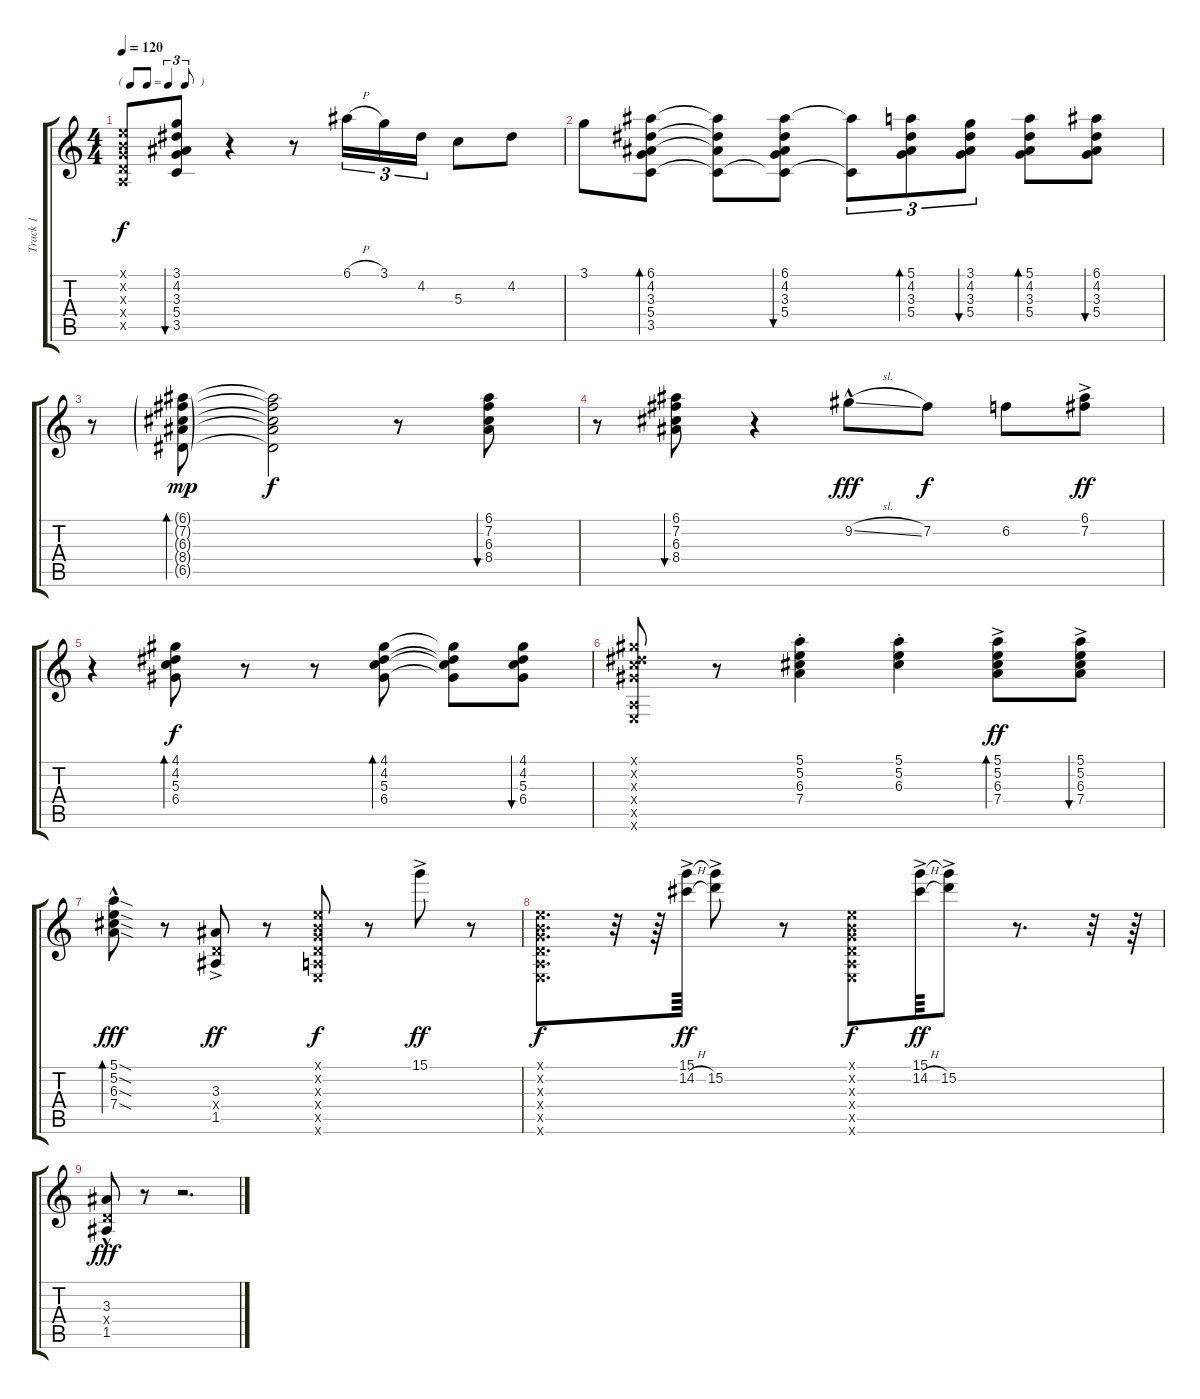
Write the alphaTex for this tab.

\track ("Track 1" "Track 1") {instrument electricguitarjazz}
\staff {score tabs}
\tuning (E4 B3 G3 D3 A2 E2) {hide}
\ts (4 4)
\tf triplet8th
\tempo 120
\clef g2
\ks c
(0.1{x} 0.2{x} 0.3{x} 0.4{x} 0.5{x}).8{dy f} (3.1 4.2 3.3 5.4 3.5).8{bu 30} r.4 r.8 6.1{h}.16{tu (3 2)} 3.1.16{tu (3 2)} 4.2.16{tu (3 2)} 5.3.8 4.2.8 |
3.1.8 (6.1 4.2 3.3 5.4 3.5).8{bd 60} (6.1{t} 4.2{t} 3.3{t} 3.5{t}).8 (6.1 4.2 3.3 5.4 3.5{t}).8{bu 30} (6.1{t} 3.5{t}).8{tu (3 2)} (5.1 4.2 3.3 5.4).8{tu (3 2) bd 60} (3.1 4.2 3.3 5.4).8{tu (3 2) bu 60} (5.1 4.2 3.3 5.4).8{bd 60} (6.1 4.2 3.3 5.4).8{bu 60} |
r.8 (6.1{g} 7.2{g} 6.3{g} 8.4{g} 6.5{g}).8{bd 120 dy mp} (6.1{t} 7.2{t} 6.3{t} 8.4{t} 6.5{t}).2{dy f} r.8 (6.1 7.2 6.3 8.4).8{bu 30} |
r.8 (6.1 7.2 6.3 8.4).8{bu 30} r.4 9.2{sl hac}.8{dy fff} 7.2.8{dy f} 6.2.8 (6.1{ac} 7.2{ac}).8{dy ff} |
r.4 (4.1 4.2 5.3 6.4).8{bd 30 dy f} r.8 r.8 (4.1 4.2 5.3 6.4).8{bd 30} (4.1{t} 4.2{t} 5.3{t} 6.4{t}).8 (4.1 4.2 5.3 6.4).8{bu 30} |
(4.1{x} 4.2{x} 5.3{x} 6.4{x} 0.5{x} 0.6{x}).8 r.8 (5.1{st} 5.2{st} 6.3{st} 7.4{st}).4 (5.1{st} 5.2{st} 6.3{st}).4 (5.1{ac} 5.2{ac} 6.3{ac} 7.4{ac}).8{bd 30 dy ff} (5.1{ac} 5.2{ac} 6.3{ac} 7.4{ac}).8{bu 30} |
(5.1{sod hac} 5.2{sod hac} 6.3{sod hac} 7.4{sod hac}).8{bd 30 dy fff} r.8 (3.3{ac} 0.4{ac x} 1.5{ac}).8{dy ff} r.8 (0.1{x} 0.2{x} 0.3{x} 0.4{x} 0.5{x} 0.6{x}).8{dy f} r.8 15.1{ac}.8{dy ff} r.8 |
(0.1{x} 0.2{x} 0.3{x} 0.4{x} 0.5{x} 0.6{x}).8{d dy f} r.32 r.64 (15.1{ac} 14.2{h ac}).64{dy ff} (15.1{t} 15.2{ac}).8 r.8 (0.1{x} 0.2{x} 0.3{x} 0.4{x} 0.5{x} 0.6{x}).8{dy f} (15.1{ac} 14.2{h ac}).64{dy ff} (15.1{t} 15.2{ac}).8 r.8{d} r.32 r.64 |
(3.3{hac} 0.4{hac x} 1.5{hac}).8{dy fff} r.8 r.2{d}
